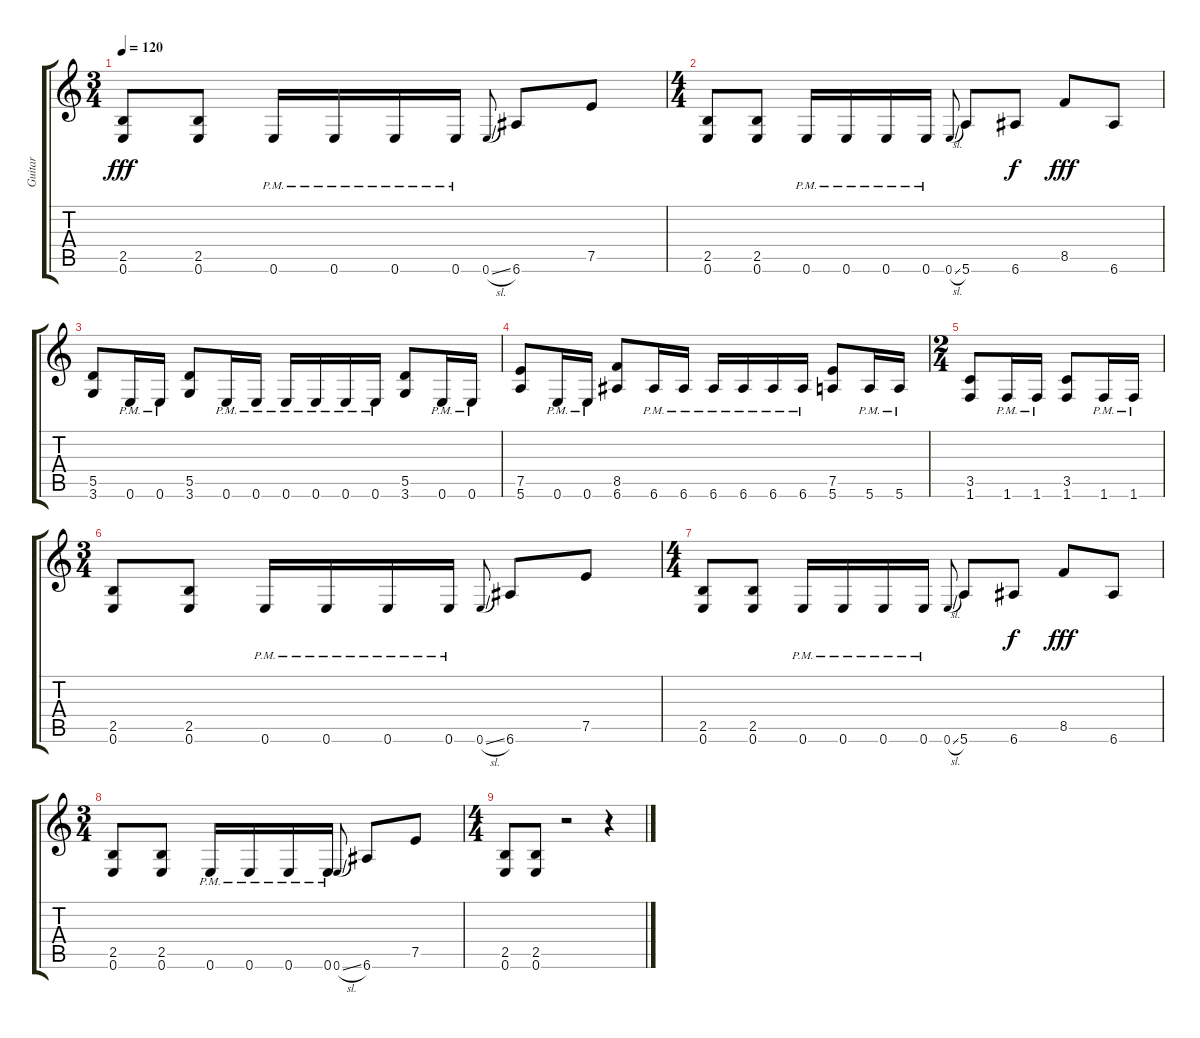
\track ("Guitar" "Guitar") {instrument distortionguitar}
\staff {score tabs}
\tuning (E4 B3 G3 D3 A2 E2) {hide}
\ts (3 4)
\tempo 120
\clef g2
\ks c
(2.5 0.6).8{dy fff} (2.5 0.6).8 0.6{pm}.16 0.6{pm}.16 0.6{pm}.16 0.6{pm}.16 0.6{sl}.8{gr onbeat} 6.6.8 7.5.8 |
\ts (4 4)
(2.5 0.6).8 (2.5 0.6).8 0.6{pm}.16 0.6{pm}.16 0.6{pm}.16 0.6{pm}.16 0.6{sl}.8{gr onbeat} 5.6.8 6.6.8{dy f} 8.5.8{dy fff} 6.6.8 |
(5.5 3.6).8 0.6{pm}.16 0.6{pm}.16 (5.5 3.6).8 0.6{pm}.16 0.6{pm}.16 0.6{pm}.16 0.6{pm}.16 0.6{pm}.16 0.6{pm}.16 (5.5 3.6).8 0.6{pm}.16 0.6{pm}.16 |
(7.5 5.6).8 0.6{pm}.16 0.6{pm}.16 (8.5 6.6).8 6.6{pm}.16 6.6{pm}.16 6.6{pm}.16 6.6{pm}.16 6.6{pm}.16 6.6{pm}.16 (7.5 5.6).8 5.6{pm}.16 5.6{pm}.16 |
\ts (2 4)
(3.5 1.6).8 1.6{pm}.16 1.6{pm}.16 (3.5 1.6).8 1.6{pm}.16 1.6{pm}.16 |
\ts (3 4)
(2.5 0.6).8 (2.5 0.6).8 0.6{pm}.16 0.6{pm}.16 0.6{pm}.16 0.6{pm}.16 0.6{sl}.8{gr onbeat} 6.6.8 7.5.8 |
\ts (4 4)
(2.5 0.6).8 (2.5 0.6).8 0.6{pm}.16 0.6{pm}.16 0.6{pm}.16 0.6{pm}.16 0.6{sl}.8{gr onbeat} 5.6.8 6.6.8{dy f} 8.5.8{dy fff} 6.6.8 |
\ts (3 4)
(2.5 0.6).8 (2.5 0.6).8 0.6{pm}.16 0.6{pm}.16 0.6{pm}.16 0.6{pm}.16 0.6{sl}.8{gr onbeat} 6.6.8 7.5.8 |
\ts (4 4)
(2.5 0.6).8 (2.5 0.6).8 r.2 r.4
